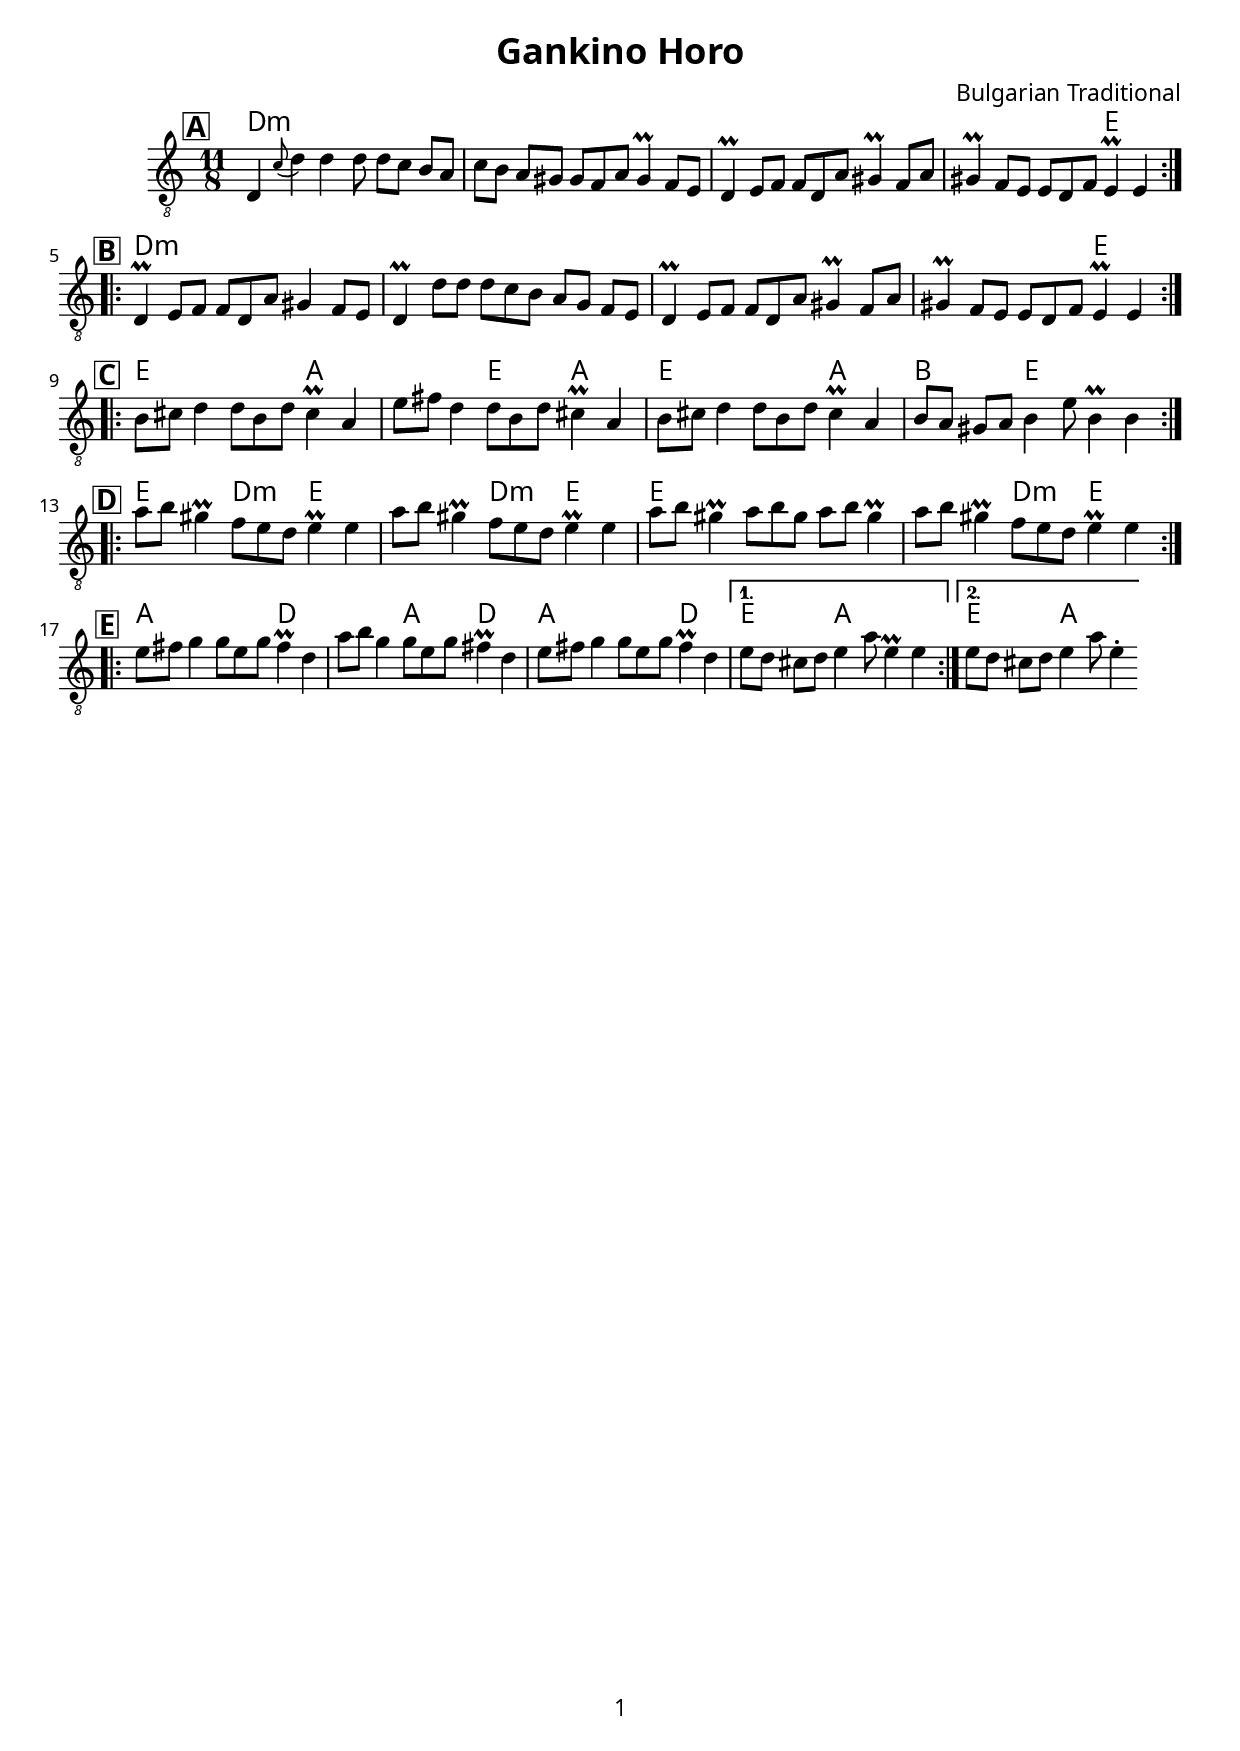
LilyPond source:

% DEFINIZIONI {{{
\version "2.18.2"

\header {
  title = "Gankino Horo"
  composer = "Bulgarian Traditional"
}

\paper{
  print-first-page-number = ##t
  oddHeaderMarkup = \markup \null
  evenHeaderMarkup = \markup \null
  oddFooterMarkup = \markup {
    \fill-line {
      \on-the-fly \print-page-number-check-first
      \fromproperty #'page:page-number-string
    }
  }
  evenFooterMarkup = \oddFooterMarkup
  #(set-global-staff-size 10)

  myStaffSize = #20
  fonts = #(make-pango-font-tree
  "FontAwesome"
  "FontAwesome"
  "FontAwesome"
  (/ myStaffSize 20))
}

global = {
  \key c \major
  \numericTimeSignature
  \time #'(2 2 3 2 2) 11/8
  \set Score.markFormatter = #format-mark-box-alphabet
}
%}}}

% PARTE A {{{
temaA = {
  \repeat volta 2 {
    d4 \appoggiatura c'8 d4 d d8 d c b a |
    c b a gis gis f a gis4\prall f8 e |\noBreak
    d4\prall e8 f f d a' gis4\prall f8 a|\noBreak
    gis4\prall f8 e e d f e4\prall e| 
  }
}

accordiA = \chordmode{
  \set chordChanges = ##t
  \repeat volta 2{
    d2:m d4.:m d2:m |
    d2:m d4.:m d2:m |
    d2:m d4.:m d2:m |
    d2:m d4.:m e2|
  }
}
% }}}

% PARTE B {{{
temaB = {
  \repeat volta 2 {
    d4\prall e8 f f d a' gis4 f8 e|
    d4\prall d'8 d d c b a g f e |
    d4\prall e8 f f d a' gis4\prall f8 a|
    gis4\prall f8 e e d f e4\prall e| 
  }
}

accordiB = \chordmode{
  \repeat volta 2{
    d2:m d4.:m d2:m |
    d2:m d4.:m d2:m |
    d2:m d4.:m d2:m |
    d2:m d4.:m e2|
  }
}
% }}}

% PARTE C {{{
temaC = {
  \repeat volta 2 {
    b'8 cis d4 d8 b d cis4\prall a|
    e'8 fis d4 d8 b d cis4\prall a|
    b8 cis d4 d8 b d cis4\prall a|
    b8 a gis a b4 e8 b4\prall b|
  }
}

accordiC = \chordmode{
  \repeat volta 2{
    e2 e4. a2 |
    a2 e4. a2 |
    e2 e4. a2 |
    b2 e4. e2|
  }
}
% }}}

% PARTE D {{{
temaD = {
  \repeat volta 2 {
    a'8 b gis4\prall f8 e d e4\prall e|
    a8 b gis4\prall f8 e d e4\prall e|\noBreak
    a8 b gis4\prall a8 b gis a b gis4\prall|\noBreak
    a8 b gis4\prall f8 e d e4\prall e|
  }
}

accordiD = \chordmode{
  \repeat volta 2{
    e2 d4.:m e2|
    e2 d4.:m e2|
    \once \set chordChanges = ##f
    e2 e4. e2|
    e2 d4.:m e2|
  }
}
% }}}

% PARTE E {{{
temaE = {
  \repeat volta 2 {
    e8 fis g4 g8 e g fis4\prall d|\noBreak
    a'8 b g4 g8 e g fis4\prall d|\noBreak
    e8 fis g4 g8 e g fis4\prall d|\noBreak
  }
  \alternative{
    { e8 d cis d e4 a8 e4\prall e| }
    { e8 d cis d e4 a8 e4\staccato| }
  }
}

accordiE = \chordmode{
  \repeat volta 2{
    a2 a4. d2|
    d2 a4. d2|
    a2 a4. d2|
  }
    \alternative{
    {e2 a4. a2|}
    {e2 a4. a2|}
  }
}
% }}}

% SCORE {{{
tema = \relative c {
  \global 
  \mark \default
  \temaA
  \mark \default
  \temaB
  \mark \default
  \temaC
  \mark \default
  \temaD
  \mark \default
  \temaE
}

chordsPart ={
  \new ChordNames {
    \accordiA
    \accordiB
    \accordiC
    \accordiD
    \accordiE
  }
}

temaPart = \new Staff \with {
  instrumentName = ""
  midiInstrument = "piano"
} { \clef "treble_8" \tema }

\book{
  \bookOutputSuffix "Score"
  \score {
    <<
      \chordsPart
      \temaPart
    >>
    \layout {
    }
    \midi {
      \context {
        \Score
        tempoWholesPerMinute = #(ly:make-moment 120 4)
      }
    }
  }
}
% }}}
